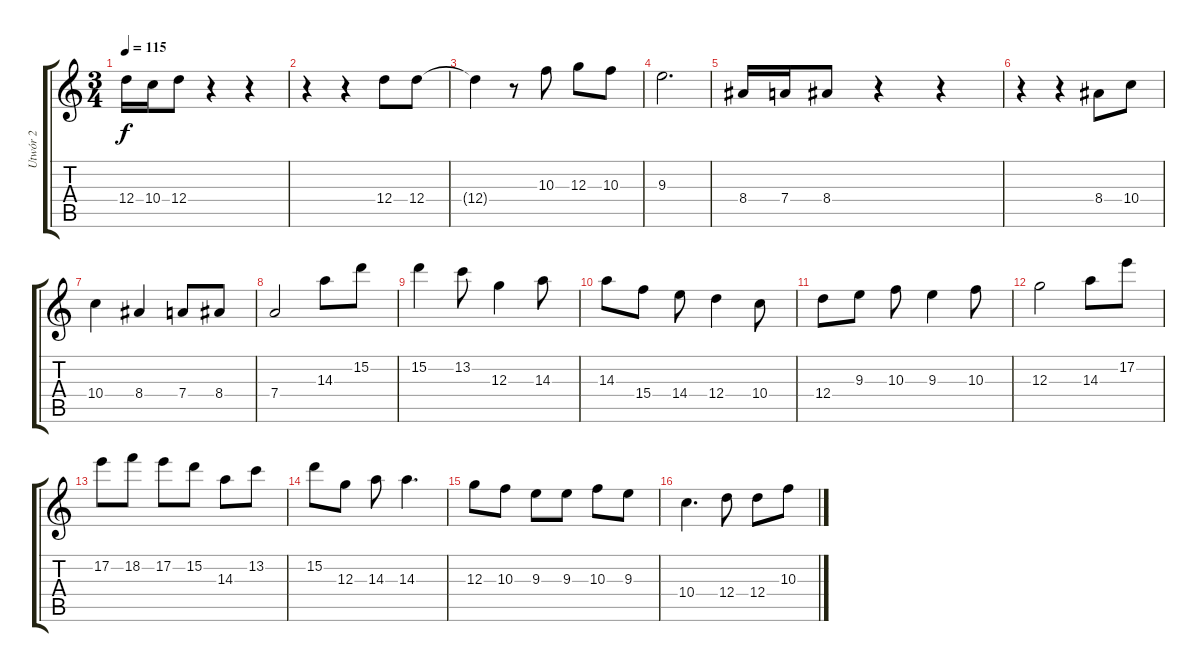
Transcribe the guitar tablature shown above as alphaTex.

\track ("Utwór 2" "Utwór 2") {instrument acousticguitarsteel}
\staff {score tabs}
\tuning (E4 B3 G3 D3 A2 E2) {hide}
\ts (3 4)
\tempo 115
\clef g2
\ks c
12.4.16{dy f} 10.4.16 12.4.8 r.4 r.4 |
r.4 r.4 12.4.8 12.4.8 |
12.4{t}.4 r.8 10.3.8 12.3.8 10.3.8 |
9.3.2{d} |
8.4.16 7.4.16 8.4.8 r.4 r.4 |
r.4 r.4 8.4.8 10.4.8 |
10.4.4 8.4.4 7.4.8 8.4.8 |
7.4.2 14.3.8 15.2.8 |
15.2.4 13.2.8 12.3.4 14.3.8 |
14.3.8 15.4.8 14.4.8 12.4.4 10.4.8 |
12.4.8 9.3.8 10.3.8 9.3.4 10.3.8 |
12.3.2 14.3.8 17.2.8 |
17.2.8 18.2.8 17.2.8 15.2.8 14.3.8 13.2.8 |
15.2.8 12.3.8 14.3.8 14.3.4{d} |
12.3.8 10.3.8 9.3.8 9.3.8 10.3.8 9.3.8 |
10.4.4{d} 12.4.8 12.4.8 10.3.8
